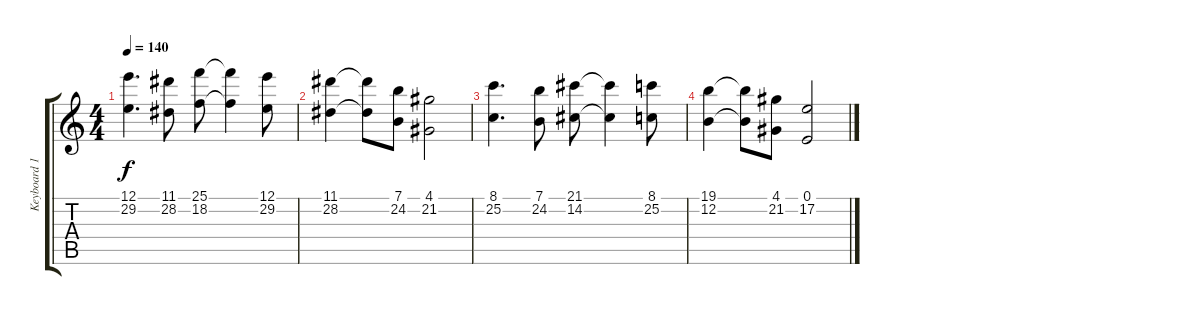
\track ("Keyboard 1 - Mustis" "Keyboard 1") {instrument stringensemble1}
\staff {score tabs}
\tuning (E4 B3 G3 D3 A2 E2) {hide}
\ts (4 4)
\tempo 140
\clef g2
\ks c
(12.1 29.2).4{d dy f} (11.1 28.2).8 (25.1 18.2).8 (25.1{t} 18.2{t}).4 (12.1 29.2).8 |
(11.1 28.2).4 (11.1{t} 28.2{t}).8 (7.1 24.2).8 (4.1 21.2).2 |
(8.1 25.2).4{d} (7.1 24.2).8 (21.1 14.2).8 (21.1{t} 14.2{t}).4 (8.1 25.2).8 |
(19.1 12.2).4 (19.1{t} 12.2{t}).8 (4.1 21.2).8 (0.1 17.2).2
